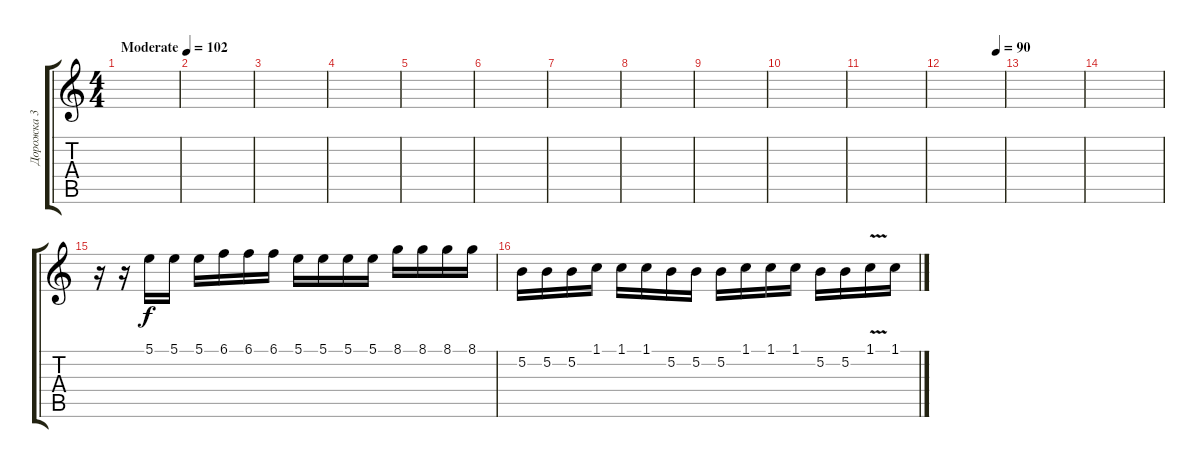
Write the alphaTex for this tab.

\track ("Дорожка 3" "Дорожка 3") {instrument electricguitarclean}
\staff {score tabs}
\tuning (B3 Gb3 D3 A2 E2 B1) {hide}
\ts (4 4)
\tempo (102 "Moderate")
\clef g2
\ks c
|
|
|
|
|
|
|
|
|
|
|
\tempo (90 0.875)
|
|
|
r.16 r.16 5.1.16 5.1.16 5.1.16 6.1.16 6.1.16 6.1.16 5.1.16 5.1.16 5.1.16 5.1.16 8.1.16 8.1.16 8.1.16 8.1.16 |
5.2.16 5.2.16 5.2.16 1.1.16 1.1.16 1.1.16 5.2.16 5.2.16 5.2.16 1.1.16 1.1.16 1.1.16 5.2.16 5.2.16 1.1{v}.16 1.1.16
